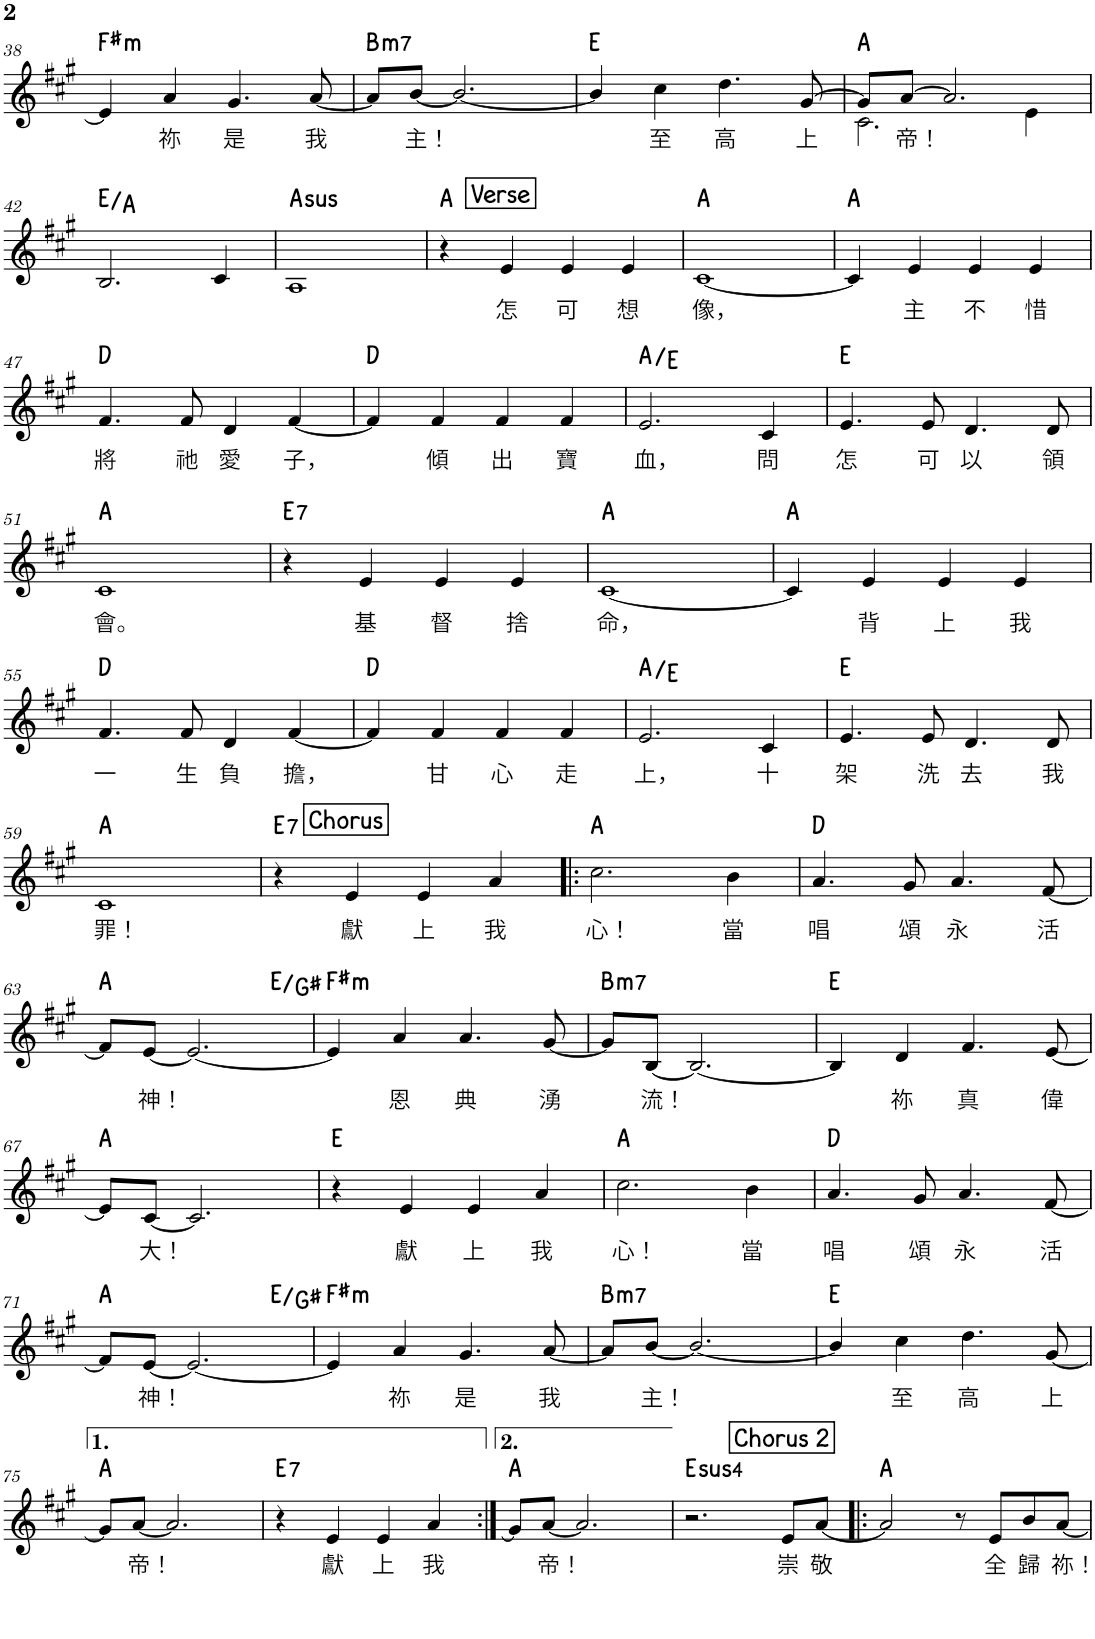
**kern	**text	**harte
*part1	*part1	*part1
*staff1	*staff1	*
*I"Piano	*	*
*I'Pno.	*	*
!!LO:PB:g=z
*clefG2	*	*
*k[f#c#g#]	*	*
*M4/4	*	*
=38	=38	=38
!	!	!LO:H:kt=m
4e/]	.	F#:min
!	!LO:LY:b	!
4a/	祢	.
!	!LO:LY:b	!
4.g#/	是	.
!	!LO:LY:b	!
[8a/	我	.
=39	=39	=39
!	!	!LO:H:kt=m7
8a/L]	.	B:min7
!	!LO:LY:b	!
[8b/J	主！	.
2.b/_	.	.
=40	=40	=40
4b/]	.	E:maj
!	!LO:LY:b	!
4cc#\	至	.
!	!LO:LY:b	!
4.dd\	高	.
!	!LO:LY:b	!
[8g#/	上	.
=41	=41	=41
*^	*	*
8g#/L]	2.c#\	.	A:maj
!	!	!LO:LY:b	!
[8a/J	.	帝！	.
2.a/]	.	.	.
.	4e\	.	.
*v	*v	*	*
!!LO:LB:g=z
=42	=42	=42
2.B/	.	E:maj/4
4c#/	.	.
=43	=43	=43
!	!	!LO:H:kt=sus
1A	.	A:sus4
!!LO:REH:place=s1:a:B:cj:fs=14:t=Verse:qo=1
=44	=44	=44
4r	.	A:maj
!	!LO:LY:b	!
4e/	怎	.
!	!LO:LY:b	!
4e/	可	.
!	!LO:LY:b	!
4e/	想	.
=45	=45	=45
!	!LO:LY:b	!
[1c#	像，	A:maj
=46	=46	=46
4c#/]	.	A:maj
!	!LO:LY:b	!
4e/	主	.
!	!LO:LY:b	!
4e/	不	.
!	!LO:LY:b	!
4e/	惜	.
!!LO:LB:g=z
=47	=47	=47
!	!LO:LY:b	!
4.f#/	將	D:maj
!	!LO:LY:b	!
8f#/	祂	.
!	!LO:LY:b	!
4d/	愛	.
!	!LO:LY:b	!
[4f#/	子，	.
=48	=48	=48
4f#/]	.	D:maj
!	!LO:LY:b	!
4f#/	傾	.
!	!LO:LY:b	!
4f#/	出	.
!	!LO:LY:b	!
4f#/	寶	.
=49	=49	=49
!	!LO:LY:b	!
2.e/	血，	A:maj/5
!	!LO:LY:b	!
4c#/	問	.
=50	=50	=50
!	!LO:LY:b	!
4.e/	怎	E:maj
!	!LO:LY:b	!
8e/	可	.
!	!LO:LY:b	!
4.d/	以	.
!	!LO:LY:b	!
8d/	領	.
!!LO:LB:g=z
=51	=51	=51
!	!LO:LY:b	!
1c#	會。	A:maj
=52	=52	=52
!	!	!LO:H:kt=7
4r	.	E:7
!	!LO:LY:b	!
4e/	基	.
!	!LO:LY:b	!
4e/	督	.
!	!LO:LY:b	!
4e/	捨	.
=53	=53	=53
!	!LO:LY:b	!
[1c#	命，	A:maj
=54	=54	=54
4c#/]	.	A:maj
!	!LO:LY:b	!
4e/	背	.
!	!LO:LY:b	!
4e/	上	.
!	!LO:LY:b	!
4e/	我	.
!!LO:LB:g=z
=55	=55	=55
!	!LO:LY:b	!
4.f#/	一	D:maj
!	!LO:LY:b	!
8f#/	生	.
!	!LO:LY:b	!
4d/	負	.
!	!LO:LY:b	!
[4f#/	擔，	.
=56	=56	=56
4f#/]	.	D:maj
!	!LO:LY:b	!
4f#/	甘	.
!	!LO:LY:b	!
4f#/	心	.
!	!LO:LY:b	!
4f#/	走	.
=57	=57	=57
!	!LO:LY:b	!
2.e/	上，	A:maj/5
!	!LO:LY:b	!
4c#/	十	.
=58	=58	=58
!	!LO:LY:b	!
4.e/	架	E:maj
!	!LO:LY:b	!
8e/	洗	.
!	!LO:LY:b	!
4.d/	去	.
!	!LO:LY:b	!
8d/	我	.
!!LO:LB:g=z
=59	=59	=59
!	!LO:LY:b	!
1c#	罪！	A:maj
!!LO:REH:place=s1:a:B:cj:fs=14:t=Chorus:qo=1
=60	=60	=60
!	!	!LO:H:kt=7
4r	.	E:7
!	!LO:LY:b	!
4e/	獻	.
!	!LO:LY:b	!
4e/	上	.
!	!LO:LY:b	!
4a/	我	.
=61!|:	=61!|:	=61!|:
!	!LO:LY:b	!
2.cc#\	心！	A:maj
!	!LO:LY:b	!
4b\	當	.
=62	=62	=62
!	!LO:LY:b	!
4.a/	唱	D:maj
!	!LO:LY:b	!
8g#/	頌	.
!	!LO:LY:b	!
4.a/	永	.
!	!LO:LY:b	!
[8f#/	活	.
!!LO:LB:g=z
=63	=63	=63
*^	*	*
8f#/L]	2.ryy	.	A:maj
!	!	!LO:LY:b	!
[8e/J	.	神！	.
2.e/_	.	.	.
.	4ryy	.	E:maj/3
=64	=64	=64	=64
!	!	!	!LO:H:kt=m
*v	*v	*	*
4e/]	.	F#:min
!	!LO:LY:b	!
4a/	恩	.
!	!LO:LY:b	!
4.a/	典	.
!	!LO:LY:b	!
[8g#/	湧	.
=65	=65	=65
!	!	!LO:H:kt=m7
8g#/L]	.	B:min7
!	!LO:LY:b	!
[8B/J	流！	.
2.B/_	.	.
=66	=66	=66
4B/]	.	E:maj
!	!LO:LY:b	!
4d/	祢	.
!	!LO:LY:b	!
4.f#/	真	.
!	!LO:LY:b	!
[8e/	偉	.
!!LO:LB:g=z
=67	=67	=67
8e/L]	.	A:maj
!	!LO:LY:b	!
[8c#/J	大！	.
2.c#/]	.	.
=68	=68	=68
4r	.	E:maj
!	!LO:LY:b	!
4e/	獻	.
!	!LO:LY:b	!
4e/	上	.
!	!LO:LY:b	!
4a/	我	.
=69	=69	=69
!	!LO:LY:b	!
2.cc#\	心！	A:maj
!	!LO:LY:b	!
4b\	當	.
=70	=70	=70
!	!LO:LY:b	!
4.a/	唱	D:maj
!	!LO:LY:b	!
8g#/	頌	.
!	!LO:LY:b	!
4.a/	永	.
!	!LO:LY:b	!
[8f#/	活	.
!!LO:LB:g=z
=71	=71	=71
*^	*	*
8f#/L]	2.ryy	.	A:maj
!	!	!LO:LY:b	!
[8e/J	.	神！	.
2.e/_	.	.	.
.	4ryy	.	E:maj/3
=72	=72	=72	=72
!	!	!	!LO:H:kt=m
*v	*v	*	*
4e/]	.	F#:min
!	!LO:LY:b	!
4a/	祢	.
!	!LO:LY:b	!
4.g#/	是	.
!	!LO:LY:b	!
[8a/	我	.
=73	=73	=73
!	!	!LO:H:kt=m7
8a/L]	.	B:min7
!	!LO:LY:b	!
[8b/J	主！	.
2.b/_	.	.
=74	=74	=74
4b/]	.	E:maj
!	!LO:LY:b	!
4cc#\	至	.
!	!LO:LY:b	!
4.dd\	高	.
!	!LO:LY:b	!
[8g#/	上	.
!!LO:LB:g=z
=75	=75	=75
8g#/L]	.	A:maj
!	!LO:LY:b	!
[8a/J	帝！	.
2.a/]	.	.
=76	=76	=76
!	!	!LO:H:kt=7
4r	.	E:7
!	!LO:LY:b	!
4e/	獻	.
!	!LO:LY:b	!
4e/	上	.
!	!LO:LY:b	!
4a/	我	.
=77:|!	=77:|!	=77:|!
8g#/L	.	A:maj
!	!LO:LY:b	!
[8a/J	帝！	.
2.a/]	.	.
!!LO:REH:place=s1:a:B:cj:fs=14:t=Chorus 2:qo=3
=78	=78	=78
!	!	!LO:H:kt=4
2.r	.	E:sus4
!	!LO:LY:b	!
8e/L	崇	.
!	!LO:LY:b	!
[8a/J	敬	.
=79!|:	=79!|:	=79!|:
2a/]	.	A:maj
8r	.	.
!	!LO:LY:b	!
8e/L	全	.
!	!LO:LY:b	!
8b/	歸	.
!	!LO:LY:b	!
[8a/J	祢！	.
=	=	=
*-	*-	*-
